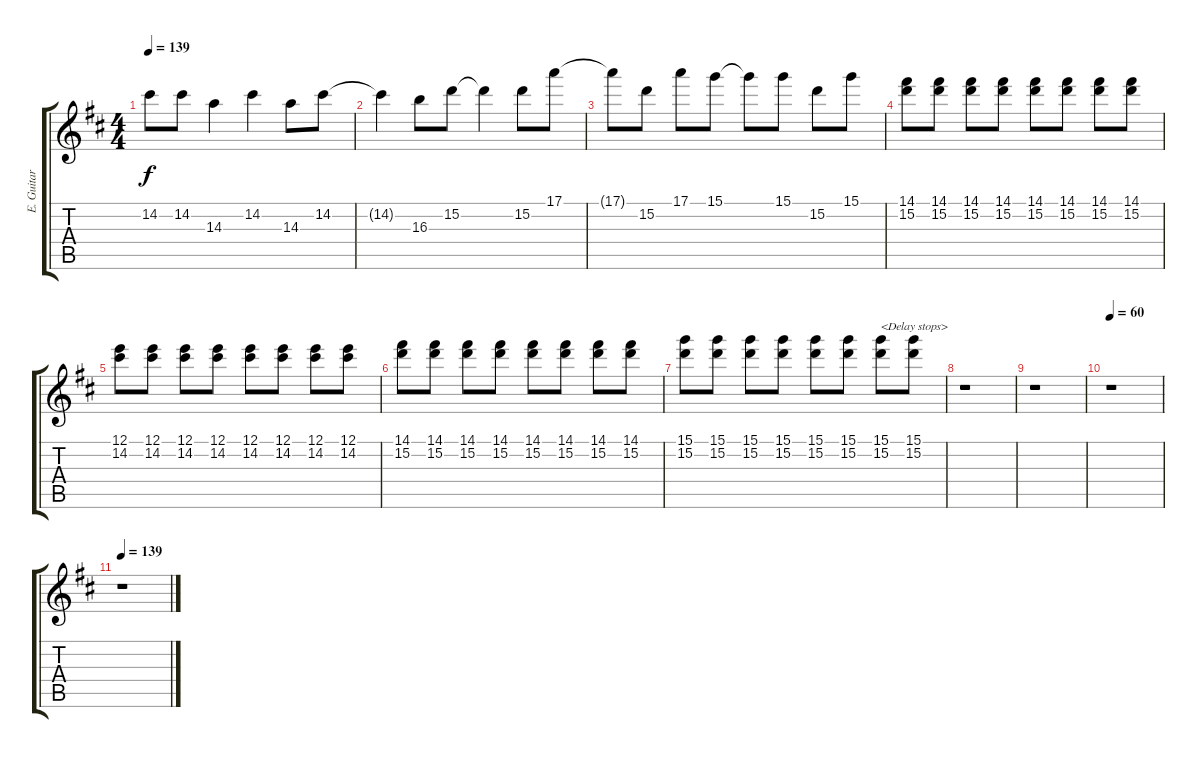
\track ("E. Guitar I" "E. Guitar ") {instrument overdrivenguitar}
\staff {score tabs}
\tuning (E4 B3 G3 D3 A2 E2) {hide}
\ts (4 4)
\tempo 139
\clef g2
\ks d
14.2{t}.8{dy f} 14.2.8 14.3.4 14.2.4 14.3.8 14.2.8 |
14.2{t}.4 16.3.8 15.2.8 15.2{t}.4 15.2.8 17.1.8 |
17.1{t}.8 15.2.8 17.1.8 15.1.8 15.1{t}.8 15.1.8 15.2.8 15.1.8 |
(14.1 15.2).8 (14.1 15.2).8 (14.1 15.2).8 (14.1 15.2).8 (14.1 15.2).8 (14.1 15.2).8 (14.1 15.2).8 (14.1 15.2).8 |
(12.1 14.2).8 (12.1 14.2).8 (12.1 14.2).8 (12.1 14.2).8 (12.1 14.2).8 (12.1 14.2).8 (12.1 14.2).8 (12.1 14.2).8 |
(14.1 15.2).8 (14.1 15.2).8 (14.1 15.2).8 (14.1 15.2).8 (14.1 15.2).8 (14.1 15.2).8 (14.1 15.2).8 (14.1 15.2).8 |
(15.1 15.2).8 (15.1 15.2).8 (15.1 15.2).8 (15.1 15.2).8 (15.1 15.2).8 (15.1 15.2).8 (15.1 15.2).8{txt "<Delay stops>"} (15.1 15.2).8 |
r.1 |
r.1 |
\tempo 60
r.1 |
\tempo 139
r.1
